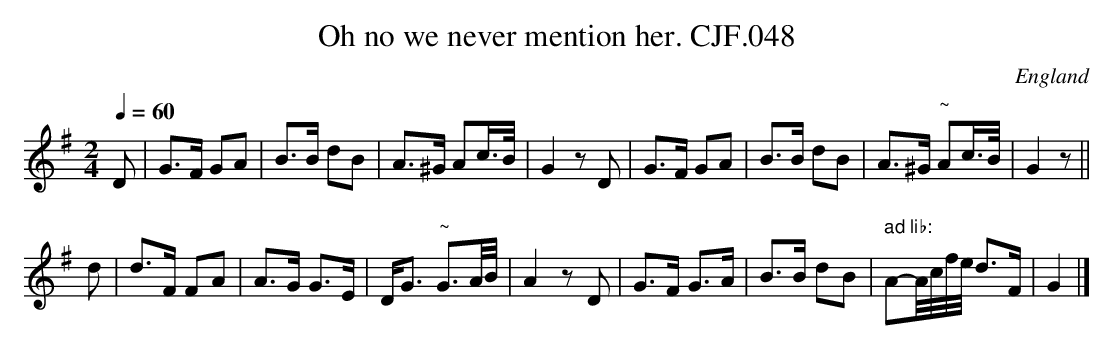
X:1
T:Oh no we never mention her. CJF.048
O:England
M:2/4
L:1/16
Q:1/4=60
K:G major
D2|G3F G2A2|B3B d2B2|A3^G A2c>B|G4z2D2|\
G3F G2A2|B3B d2B2|A3^G "~"A2c>B|G4z2||!
d2|d3F F2A2|A3G G3E|DG3 "~"G3A/B/|A4z2D2|\
G3F G3A|B3B d2B2|" ad lib:"A2-A/c/f/e/ d3F|G4|]
